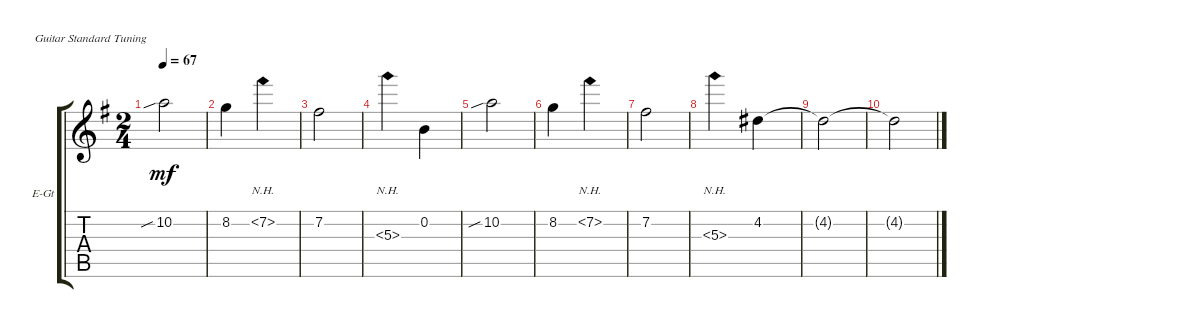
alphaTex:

\bracketExtendMode groupsimilarinstruments
\firstSystemTrackNameOrientation horizontal
\otherSystemsTrackNameOrientation horizontal
\track ("guitar solo (Anton Zulganov)" "E-Gt") {instrument distortionguitar}
\staff {score tabs}
\tuning (E4 B3 G3 D3 A2 E2)
\ts (2 4)
\tempo 67
\clef g2
\scale
0.333333
\ks eminor
10.2{sib}.2{dy mf} |
\scale
0.333333 8.2.4 7.2{nh}.4 |
\scale
0.333333 7.2.2 |
\scale
0.333333 5.3{nh}.4 0.2.4 |
\scale
0.333333 10.2{sib}.2 |
\scale
0.333333 8.2.4 7.2{nh}.4 |
\scale
0.333333 7.2.2 |
5.3{nh}.4 4.2.4 |
4.2{t}.2 |
4.2{t}.2
